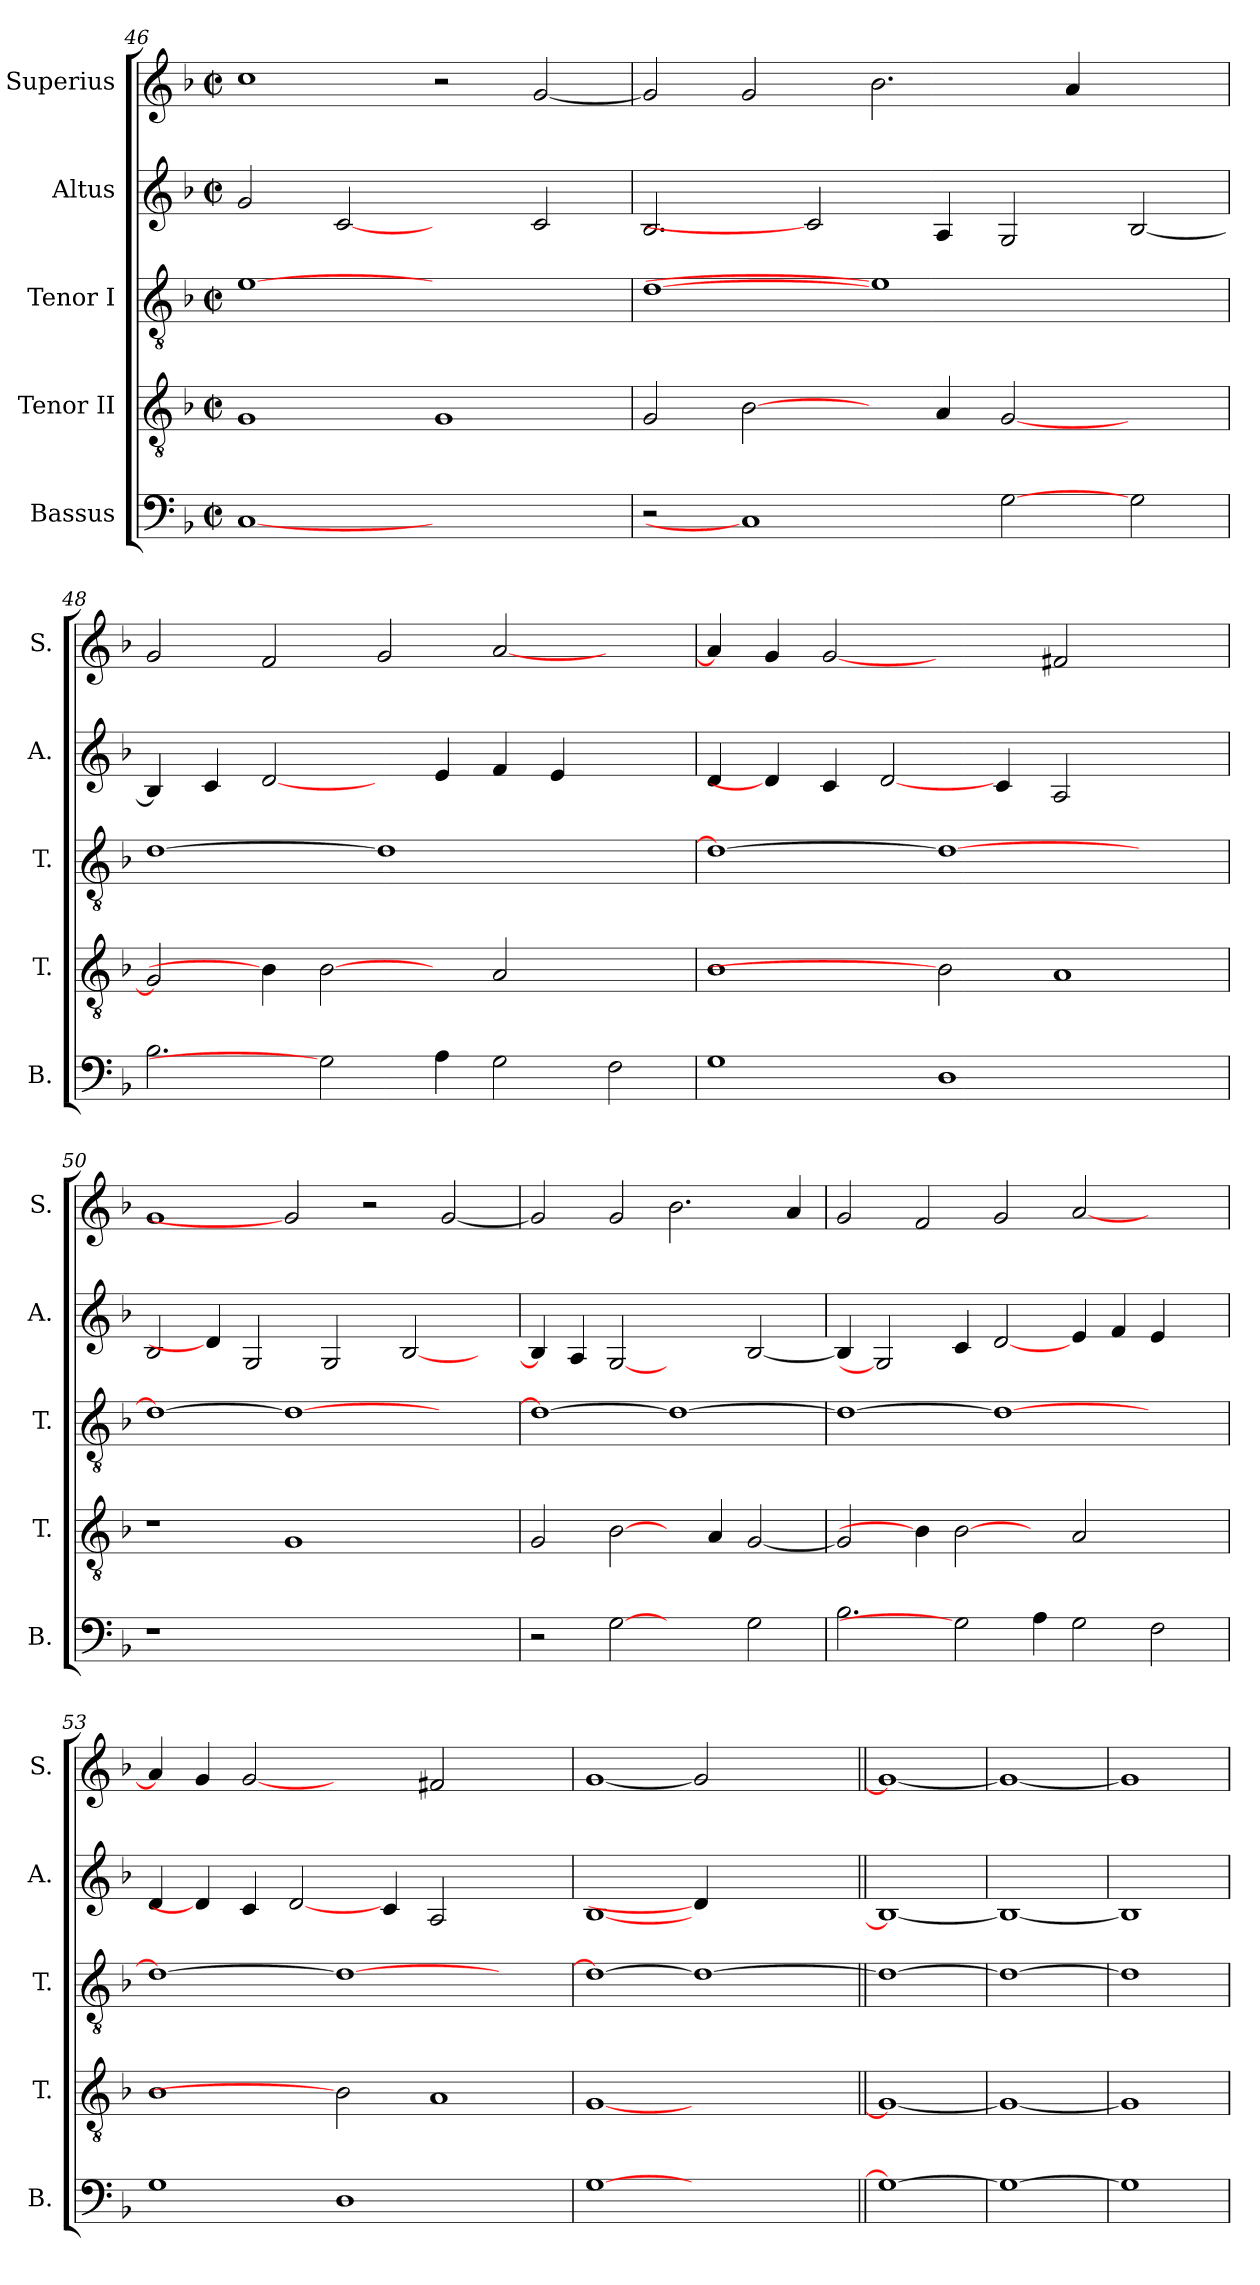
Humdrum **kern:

**kern	**kern	**kern	**kern	**kern
*part5	*part4	*part3	*part2	*part1
*staff5	*staff4	*staff3	*staff2	*staff1
*I"Bassus	*I"Tenor II	*I"Tenor I	*I"Altus	*I"Superius
*I'B.	*I'T.	*I'T.	*I'A.	*I'S.
!!LO:LB:g=z
*clefF4	*clefGv2	*clefGv2	*clefG2	*clefG2
*	*ITrd7c12	*ITrd7c12	*	*
*k[b-]	*k[b-]	*k[b-]	*k[b-]	*k[b-]
*F:	*F:	*F:	*F:	*F:
*M2/2	*M2/2	*M2/2	*M2/2	*M2/2
*met(c|)	*met(c|)	*met(c|)	*met(c|)	*met(c|)
=46	=46	=46	=46	=46
[1Ci	1GGi	[1Ei	2gi/	1cci
.	.	.	[2ci	.
1ryy	1GGi	1ryy	2ryy	2r
.	.	.	2ci/	[<2gi/
=47	=47	=47	=47	=47
2r	2GGi/	[1Di	2.B-i/	2gi/]
1Ci]	[2BB-i\	.	.	2gi/
.	.	.	2ci]	.
.	4ryy	1Ei]	.	2.b-i\
.	4AAi/	.	4Ai/	.
[2Gi	[<2GGi/	.	2Gi/	.
.	.	.	.	4ai/
2Gi\	2ryy	2ryy	[<2B-i/	2ryy
=48	=48	=48	=48	=48
2.B-i\	2GGi/]	[>1Di	4B-i/]	2gi/
.	.	.	4ci/	.
.	4BB-i\]	.	[2di/	2fi/
2Gi]	[2BB-i	.	.	.
.	.	1Di]	4ryy	2gi/
4Ai\	4ryy	.	4ei/	.
2Gi\	2AAi/	.	4fi/	[<2ai/
.	.	.	4ei/	.
2Fi\	2ryy	2ryy	2ryy	2ryy
=49	=49	=49	=49	=49
1Gi	1BB-i	1Di_>	4di/	4ai/]
.	.	.	4di/]	4gi/
.	.	.	4ci/	[2gi
.	.	.	[2di/	.
1Di	2BB-i]	1Di_	.	2ryy
.	.	.	4ci/	.
.	1AAi	.	2Ai/	2f#Xi/
2ryy	.	2ryy	2ryy	2ryy
!!LO:PB:g=z
=50	=50	=50	=50	=50
!LO:N:vis=1	!	!	!	!
1r	1r	1Di_>	2B-i/	1gi
.	.	.	4di/]	.
.	.	.	2Gi/	.
1.ryy	1GGi	1Di_	.	2gi]
.	.	.	2Gi/	.
.	.	.	.	2r
.	.	.	[<2B-i/	.
.	2ryy	2ryy	.	[<2gi/
.	.	.	4ryy	.
=51	=51	=51	=51	=51
2r	2GGi/	1Di_>	4B-i/]	2gi/]
.	.	.	4Ai/	.
[2Gi	[2BB-i\	.	[2Gi	2gi/
2ryy	4ryy	1Di_	2ryy	2.b-i\
.	4AAi/	.	.	.
2Gi\	[<2GGi/	.	[<2B-i/	.
.	.	.	.	4ai/
=52	=52	=52	=52	=52
2.B-i\	2GGi/]	1Di_>	4B-i/]	2gi/
.	.	.	2Gi]	.
.	4BB-i\]	.	.	2fi/
2Gi]	[2BB-i	.	4ci/	.
.	.	1Di_	[2di/	2gi/
4Ai\	4ryy	.	.	.
2Gi\	2AAi/	.	4ei/	[<2ai/
.	.	.	4fi/	.
2Fi\	2ryy	2ryy	4ei/	2ryy
.	.	.	4ryy	.
=53	=53	=53	=53	=53
1Gi	1BB-i	1Di_>	4di/	4ai/]
.	.	.	4di/]	4gi/
.	.	.	4ci/	[2gi
.	.	.	[2di/	.
1Di	2BB-i]	1Di_	.	2ryy
.	.	.	4ci/	.
.	1AAi	.	2Ai/	2f#Xi/
2ryy	.	2ryy	2ryy	2ryy
=54	=54	=54	=54	=54
[1Gi	[1GGi	1Di_>	[1B-i	[1gi
1ryy	1ryy	1Di_	4di/]	2gi]
.	.	.	2.ryy	.
.	.	.	.	2ryy
=55||	=55||	=55||	=55||	=55||
1Gi_	1GGi_	1Di_	1B-i_	1gi_
=56	=56	=56	=56	=56
1Gi_	1GGi_	1Di_	1B-i_	1gi_
=57	=57	=57	=57	=57
1Gi]	1GGi]	1Di]	1B-i]	1gi]
=	=	=	=	=
*-	*-	*-	*-	*-
